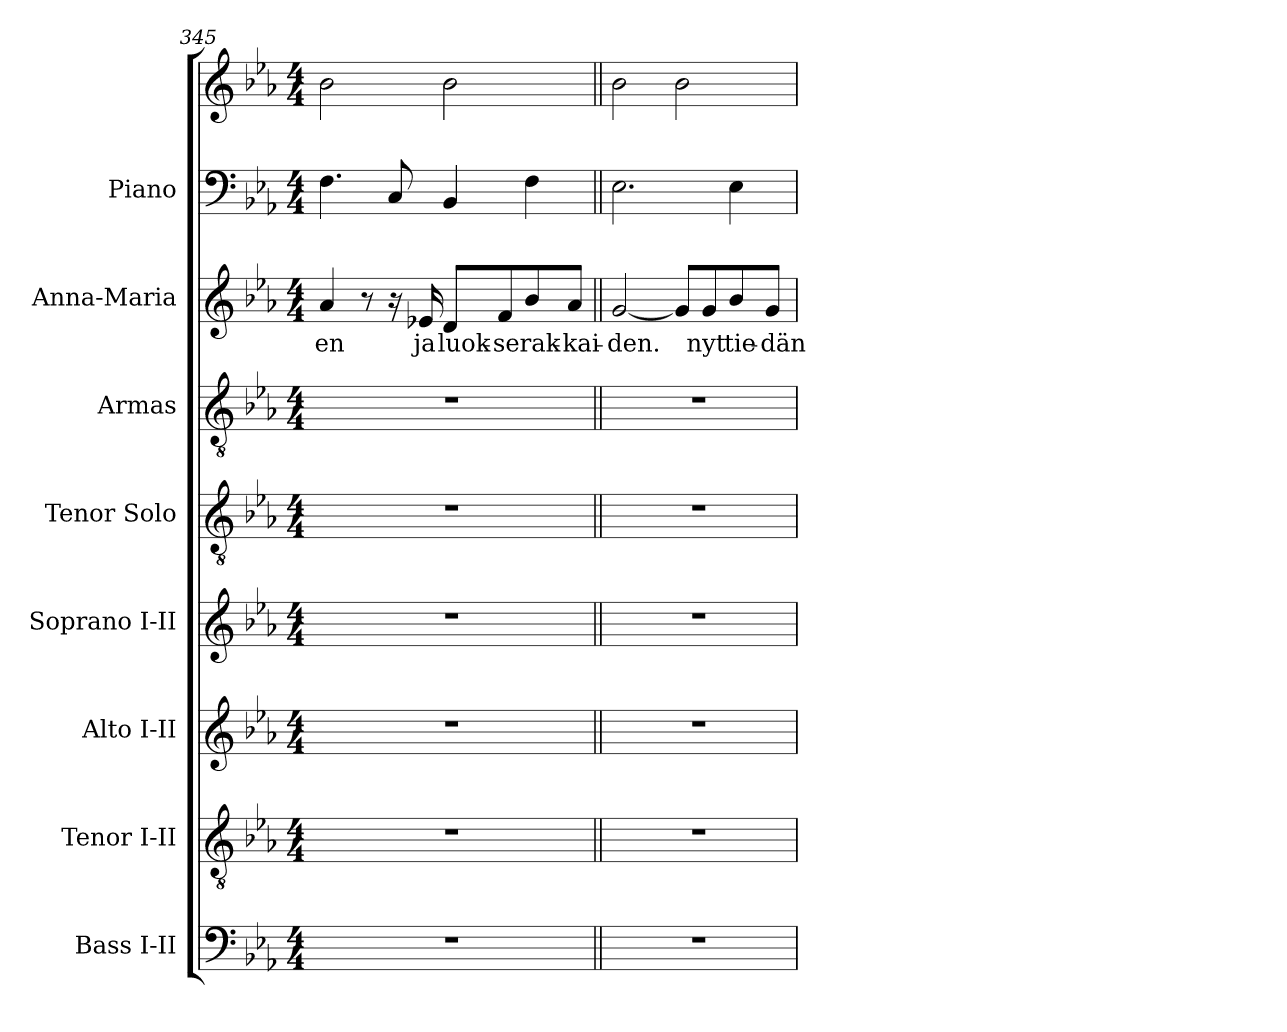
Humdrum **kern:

**kern	**kern	**kern	**kern	**kern	**kern	**kern	**text	**kern	**kern
*part8	*part7	*part6	*part5	*part4	*part3	*part2	*part2	*part1	*part1
*staff9	*staff8	*staff7	*staff6	*staff5	*staff4	*staff3	*staff3	*staff2	*staff1
*I"Bass I-II	*I"Tenor I-II	*I"Alto I-II	*I"Soprano I-II	*I"Tenor Solo	*I"Armas	*I"Anna-Maria	*	*I"Piano	*
*I'B.	*I'T.	*I'A.	*I'S.	*I'T. Solo	*I'Armas	*I'A-M	*	*I'Pno.	*
*clefF4	*clefGv2	*clefG2	*clefG2	*clefGv2	*clefGv2	*clefG2	*	*clefF4	*clefG2
*	*ITrd7c12	*	*	*ITrd7c12	*ITrd7c12	*	*	*	*
*k[b-e-a-]	*k[b-e-a-]	*k[b-e-a-]	*k[b-e-a-]	*k[b-e-a-]	*k[b-e-a-]	*k[b-e-a-]	*	*k[b-e-a-]	*k[b-e-a-]
*E-:	*E-:	*E-:	*E-:	*E-:	*E-:	*E-:	*	*E-:	*E-:
*M4/4	*M4/4	*M4/4	*M4/4	*M4/4	*M4/4	*M4/4	*	*M4/4	*M4/4
=345	=345	=345	=345	=345	=345	=345	=345	=345	=345
!	!	!	!	!	!	!	!LO:LY:b:color=#000000	!	!
1r	1r	1r	1r	1r	1r	4a-i/	-en	4.Fi\	2b-i\
.	.	.	.	.	.	8r	.	.	.
.	.	.	.	.	.	16r	.	8Ci/	.
!	!	!	!	!	!	!	!LO:LY:b:color=#000000	!	!
.	.	.	.	.	.	16e-Xi/	ja	.	.
!	!	!	!	!	!	!	!LO:LY:b:color=#000000	!	!
.	.	.	.	.	.	8di/L	luok-	4BB-i/	2b-i\
!	!	!	!	!	!	!	!LO:LY:b:color=#000000	!	!
.	.	.	.	.	.	8fi/	-se	.	.
!	!	!	!	!	!	!	!LO:LY:b:color=#000000	!	!
.	.	.	.	.	.	8b-i/	rak-	4Fi\	.
!	!	!	!	!	!	!	!LO:LY:b:color=#000000	!	!
.	.	.	.	.	.	8a-i/J	-kai-	.	.
!!LO:LB:g=z
=346||	=346||	=346||	=346||	=346||	=346||	=346||	=346||	=346||	=346||
!	!	!	!	!	!	!	!LO:LY:b:color=#000000	!	!
1r	1r	1r	1r	1r	1r	[<2gi/	-den.	2.E-i\	2b-i\
.	.	.	.	.	.	8gi/L]	.	.	2b-i\
!	!	!	!	!	!	!	!LO:LY:b:color=#000000	!	!
.	.	.	.	.	.	8gi/	nyt	.	.
!	!	!	!	!	!	!	!LO:LY:b:color=#000000	!	!
.	.	.	.	.	.	8b-i/	tie-	4E-i\	.
!	!	!	!	!	!	!	!LO:LY:b:color=#000000	!	!
.	.	.	.	.	.	8gi/J	-dän	.	.
=	=	=	=	=	=	=	=	=	=
*-	*-	*-	*-	*-	*-	*-	*-	*-	*-
